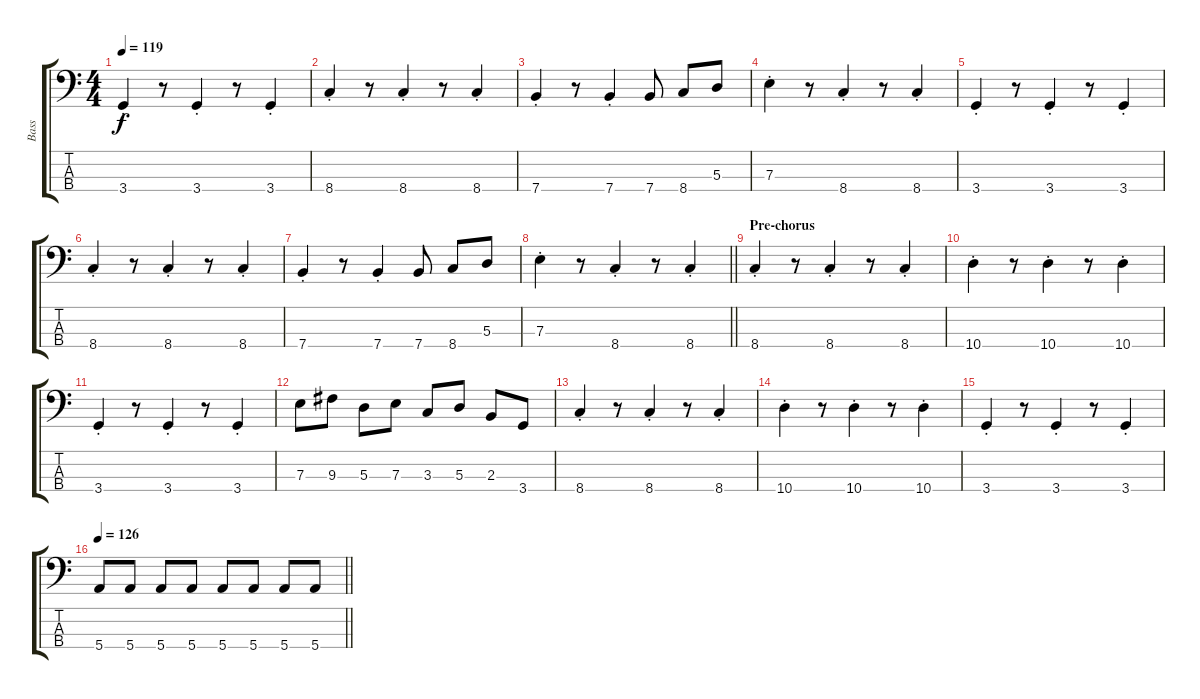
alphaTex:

\track ("Bass" "Bass") {instrument electricbasspick}
\staff {score tabs}
\tuning (G2 D2 A1 E1) {hide}
\ts (4 4)
\tempo 119
\clef f4
\ks c
3.4{st}.4{dy f} r.8 3.4{st}.4 r.8 3.4{st}.4 |
8.4{st}.4 r.8 8.4{st}.4 r.8 8.4{st}.4 |
7.4{st}.4 r.8 7.4{st}.4 7.4.8 8.4.8 5.3.8 |
7.3{st}.4 r.8 8.4{st}.4 r.8 8.4{st}.4 |
3.4{st}.4 r.8 3.4{st}.4 r.8 3.4{st}.4 |
8.4{st}.4 r.8 8.4{st}.4 r.8 8.4{st}.4 |
7.4{st}.4 r.8 7.4{st}.4 7.4.8 8.4.8 5.3.8 |
\barLineRight lightlight
7.3{st}.4 r.8 8.4{st}.4 r.8 8.4{st}.4 |
\section ("" "Pre-chorus")
8.4{st}.4 r.8 8.4{st}.4 r.8 8.4{st}.4 |
10.4{st}.4 r.8 10.4{st}.4 r.8 10.4{st}.4 |
3.4{st}.4 r.8 3.4{st}.4 r.8 3.4{st}.4 |
7.3.8 9.3.8 5.3.8 7.3.8 3.3.8 5.3.8 2.3.8 3.4.8 |
8.4{st}.4 r.8 8.4{st}.4 r.8 8.4{st}.4 |
10.4{st}.4 r.8 10.4{st}.4 r.8 10.4{st}.4 |
3.4{st}.4 r.8 3.4{st}.4 r.8 3.4{st}.4 |
\tempo 126
\barLineRight lightlight
5.4.8 5.4.8 5.4.8 5.4.8 5.4.8 5.4.8 5.4.8 5.4.8
